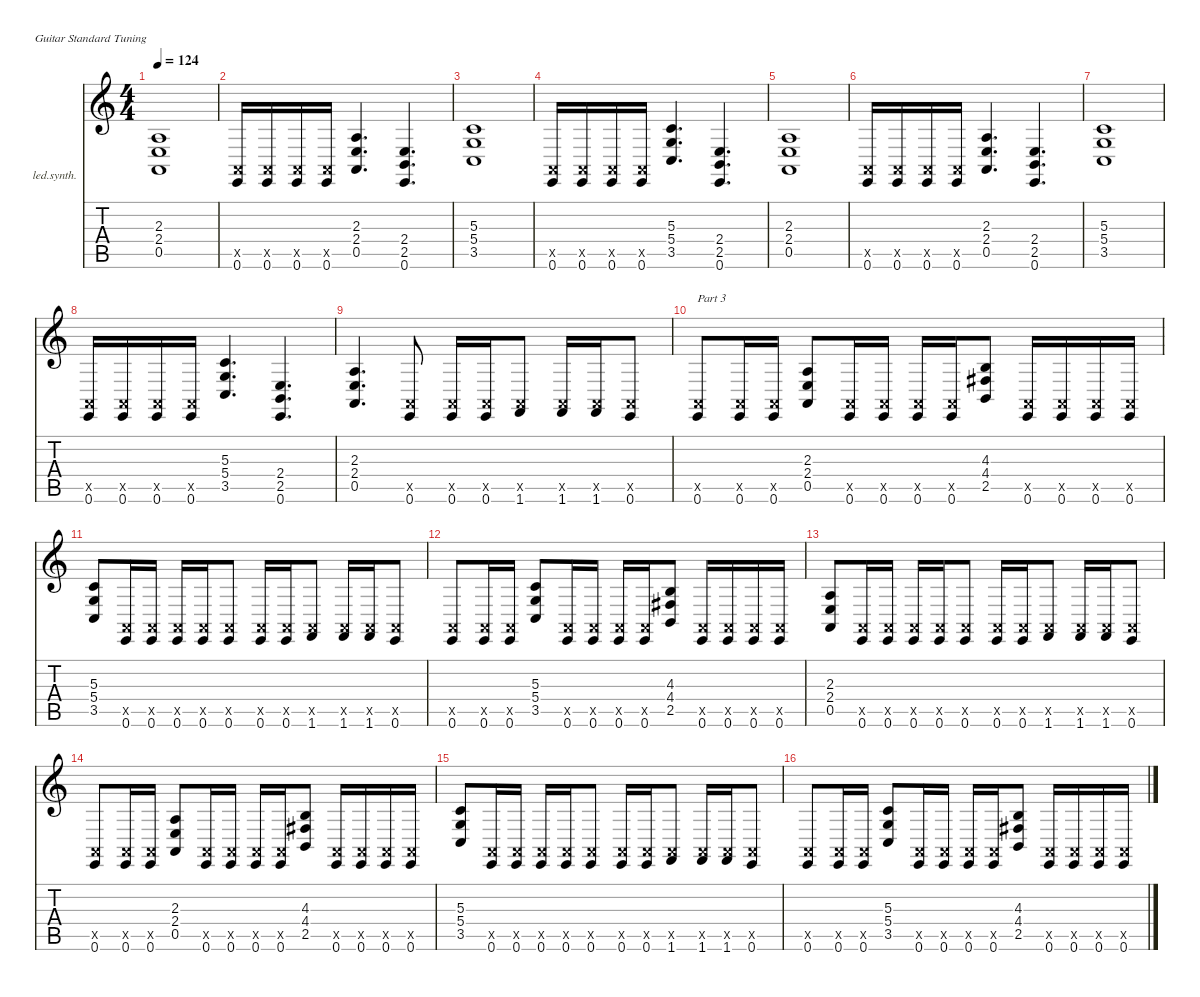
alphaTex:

\defaultSystemsLayout 4
\hideDynamics
\bracketExtendMode nobrackets
\firstSystemTrackNameOrientation horizontal
\otherSystemsTrackNameOrientation horizontal
\track ("Rhythm Guitar 2" "led.synth.") {instrument lead1square}
\staff {score tabs}
\tuning (E4 B3 G3 D3 A2 E2)
\ts (4 4)
\tempo 124
\clef g2
\ks c
(2.3 2.4 0.5).1{dy f} |
(0.5{x} 0.6).16 (0.5{x} 0.6).16 (0.5{x} 0.6).16 (0.5{x} 0.6).16 (2.3 2.4 0.5).4{d} (2.4 2.5 0.6).4{d} |
(5.3 5.4 3.5).1 |
(0.5{x} 0.6).16 (0.5{x} 0.6).16 (0.5{x} 0.6).16 (0.5{x} 0.6).16 (5.3 5.4 3.5).4{d} (2.4 2.5 0.6).4{d} |
(2.3 2.4 0.5).1 |
(0.5{x} 0.6).16 (0.5{x} 0.6).16 (0.5{x} 0.6).16 (0.5{x} 0.6).16 (2.3 2.4 0.5).4{d} (2.4 2.5 0.6).4{d} |
(5.3 5.4 3.5).1 |
(0.5{x} 0.6).16 (0.5{x} 0.6).16 (0.5{x} 0.6).16 (0.5{x} 0.6).16 (5.3 5.4 3.5).4{d} (2.4 2.5 0.6).4{d} |
(2.3 2.4 0.5).4{d} (0.5{x} 0.6).8 (0.5{x} 0.6).16 (0.5{x} 0.6).16 (0.5{x} 1.6).8 (0.5{x} 1.6).16 (0.5{x} 1.6).16 (0.5{x} 0.6).8 |
(0.5{x} 0.6).8{txt "Part 3"} (0.5{x} 0.6).16 (0.5{x} 0.6).16 (2.3 2.4 0.5).8 (0.5{x} 0.6).16 (0.5{x} 0.6).16 (0.5{x} 0.6).16 (0.5{x} 0.6).16 (4.3 4.4{acc #} 2.5).8 (0.5{x} 0.6).16 (0.5{x} 0.6).16 (0.5{x} 0.6).16 (0.5{x} 0.6).16 |
(5.3 5.4 3.5).8 (0.5{x} 0.6).16 (0.5{x} 0.6).16 (0.5{x} 0.6).16 (0.5{x} 0.6).16 (0.5{x} 0.6).8 (0.5{x} 0.6).16 (0.5{x} 0.6).16 (0.5{x} 1.6).8 (0.5{x} 1.6).16 (0.5{x} 1.6).16 (0.5{x} 0.6).8 |
(0.5{x} 0.6).8 (0.5{x} 0.6).16 (0.5{x} 0.6).16 (5.3 5.4 3.5).8 (0.5{x} 0.6).16 (0.5{x} 0.6).16 (0.5{x} 0.6).16 (0.5{x} 0.6).16 (4.3 4.4{acc #} 2.5).8 (0.5{x} 0.6).16 (0.5{x} 0.6).16 (0.5{x} 0.6).16 (0.5{x} 0.6).16 |
(2.3 2.4 0.5).8 (0.5{x} 0.6).16 (0.5{x} 0.6).16 (0.5{x} 0.6).16 (0.5{x} 0.6).16 (0.5{x} 0.6).8 (0.5{x} 0.6).16 (0.5{x} 0.6).16 (0.5{x} 1.6).8 (0.5{x} 1.6).16 (0.5{x} 1.6).16 (0.5{x} 0.6).8 |
(0.5{x} 0.6).8 (0.5{x} 0.6).16 (0.5{x} 0.6).16 (2.3 2.4 0.5).8 (0.5{x} 0.6).16 (0.5{x} 0.6).16 (0.5{x} 0.6).16 (0.5{x} 0.6).16 (4.3 4.4{acc #} 2.5).8 (0.5{x} 0.6).16 (0.5{x} 0.6).16 (0.5{x} 0.6).16 (0.5{x} 0.6).16 |
(5.3 5.4 3.5).8 (0.5{x} 0.6).16 (0.5{x} 0.6).16 (0.5{x} 0.6).16 (0.5{x} 0.6).16 (0.5{x} 0.6).8 (0.5{x} 0.6).16 (0.5{x} 0.6).16 (0.5{x} 1.6).8 (0.5{x} 1.6).16 (0.5{x} 1.6).16 (0.5{x} 0.6).8 |
(0.5{x} 0.6).8 (0.5{x} 0.6).16 (0.5{x} 0.6).16 (5.3 5.4 3.5).8 (0.5{x} 0.6).16 (0.5{x} 0.6).16 (0.5{x} 0.6).16 (0.5{x} 0.6).16 (4.3 4.4{acc #} 2.5).8 (0.5{x} 0.6).16 (0.5{x} 0.6).16 (0.5{x} 0.6).16 (0.5{x} 0.6).16
